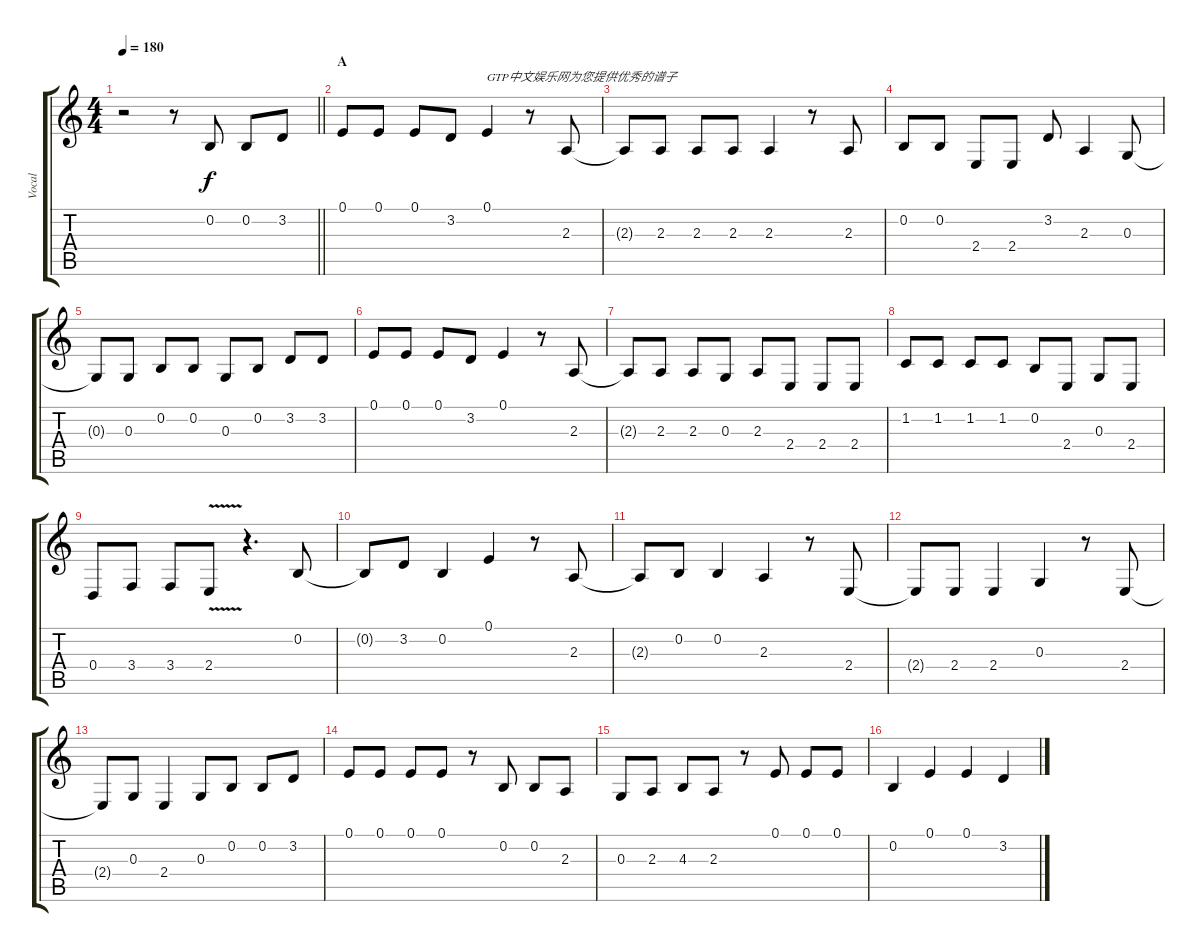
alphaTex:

\track ("Vocal" "Vocal") {instrument baritonesax}
\staff {score tabs}
\tuning (E4 B3 G3 D3 A2 E2) {hide}
\ts (4 4)
\tempo 180
\clef g2
\barLineRight lightlight
\ks c
r.2{dy f} r.8 0.2.8 0.2.8 3.2.8 |
\section ("" "A")
0.1.8 0.1.8 0.1.8 3.2.8 0.1.4{txt "GTP中文娱乐网为您提供优秀的谱子"} r.8 2.3.8 |
2.3{t}.8 2.3.8 2.3.8 2.3.8 2.3.4 r.8 2.3.8 |
0.2.8 0.2.8 2.4.8 2.4.8 3.2.8 2.3.4 0.3.8 |
0.3{t}.8 0.3.8 0.2.8 0.2.8 0.3.8 0.2.8 3.2.8 3.2.8 |
0.1.8 0.1.8 0.1.8 3.2.8 0.1.4 r.8 2.3.8 |
2.3{t}.8 2.3.8 2.3.8 0.3.8 2.3.8 2.4.8 2.4.8 2.4.8 |
1.2.8 1.2.8 1.2.8 1.2.8 0.2.8 2.4.8 0.3.8 2.4.8 |
0.4.8 3.4.8 3.4.8 2.4{v}.8 r.4{d} 0.2.8 |
0.2{t}.8 3.2.8 0.2.4 0.1.4 r.8 2.3.8 |
2.3{t}.8 0.2.8 0.2.4 2.3.4 r.8 2.4.8 |
2.4{t}.8 2.4.8 2.4.4 0.3.4 r.8 2.4.8 |
2.4{t}.8 0.3.8 2.4.4 0.3.8 0.2.8 0.2.8 3.2.8 |
0.1.8 0.1.8 0.1.8 0.1.8 r.8 0.2.8 0.2.8 2.3.8 |
0.3.8 2.3.8 4.3.8 2.3.8 r.8 0.1.8 0.1.8 0.1.8 |
0.2.4 0.1.4 0.1.4 3.2.4
